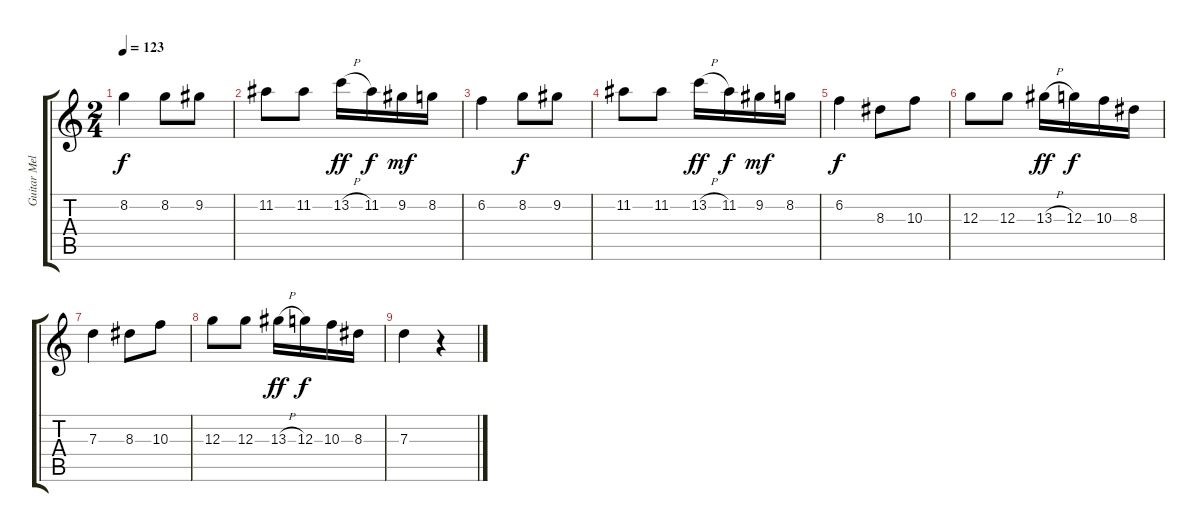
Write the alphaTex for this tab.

\track ("Guitar Melody" "Guitar Mel") {instrument acousticguitarnylon}
\staff {score tabs}
\tuning (E4 B3 G3 D3 A2 E2) {hide}
\ts (2 4)
\tempo 123
\clef g2
\ks c
8.2.4{dy f} 8.2.8 9.2.8 |
11.2.8 11.2.8 13.2{h}.16{dy ff} 11.2.16{dy f} 9.2.16{dy mf} 8.2.16 |
6.2.4 8.2.8{dy f} 9.2.8 |
11.2.8 11.2.8 13.2{h}.16{dy ff} 11.2.16{dy f} 9.2.16{dy mf} 8.2.16 |
6.2.4{dy f} 8.3.8 10.3.8 |
12.3.8 12.3.8 13.3{h}.16{dy ff} 12.3.16{dy f} 10.3.16 8.3.16 |
7.3.4 8.3.8 10.3.8 |
12.3.8 12.3.8 13.3{h}.16{dy ff} 12.3.16{dy f} 10.3.16 8.3.16 |
7.3.4 r.4
